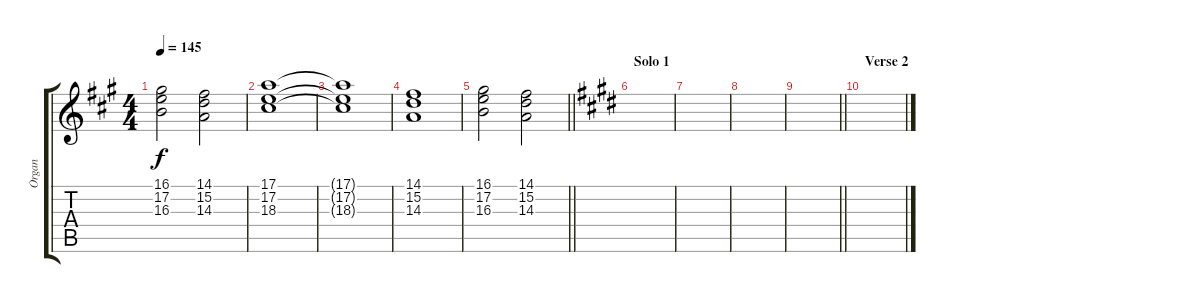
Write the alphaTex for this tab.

\track ("Organ" "Organ") {instrument rockorgan}
\staff {score tabs}
\tuning (E4 B3 G3 D3 A2 E2) {hide}
\ts (4 4)
\tempo 145
\clef g2
\ks a
(16.1 17.2 16.3).2{dy f} (14.1 15.2 14.3).2 |
(17.1 17.2 18.3).1 |
(17.1{t} 17.2{t} 18.3{t}).1 |
(14.1 15.2 14.3).1 |
\barLineRight lightlight
(16.1 17.2 16.3).2 (14.1 15.2 14.3).2 |
\section ("" "Solo 1")
\ks e
|
|
|
\barLineRight lightlight
|
\section ("" "Verse 2")
